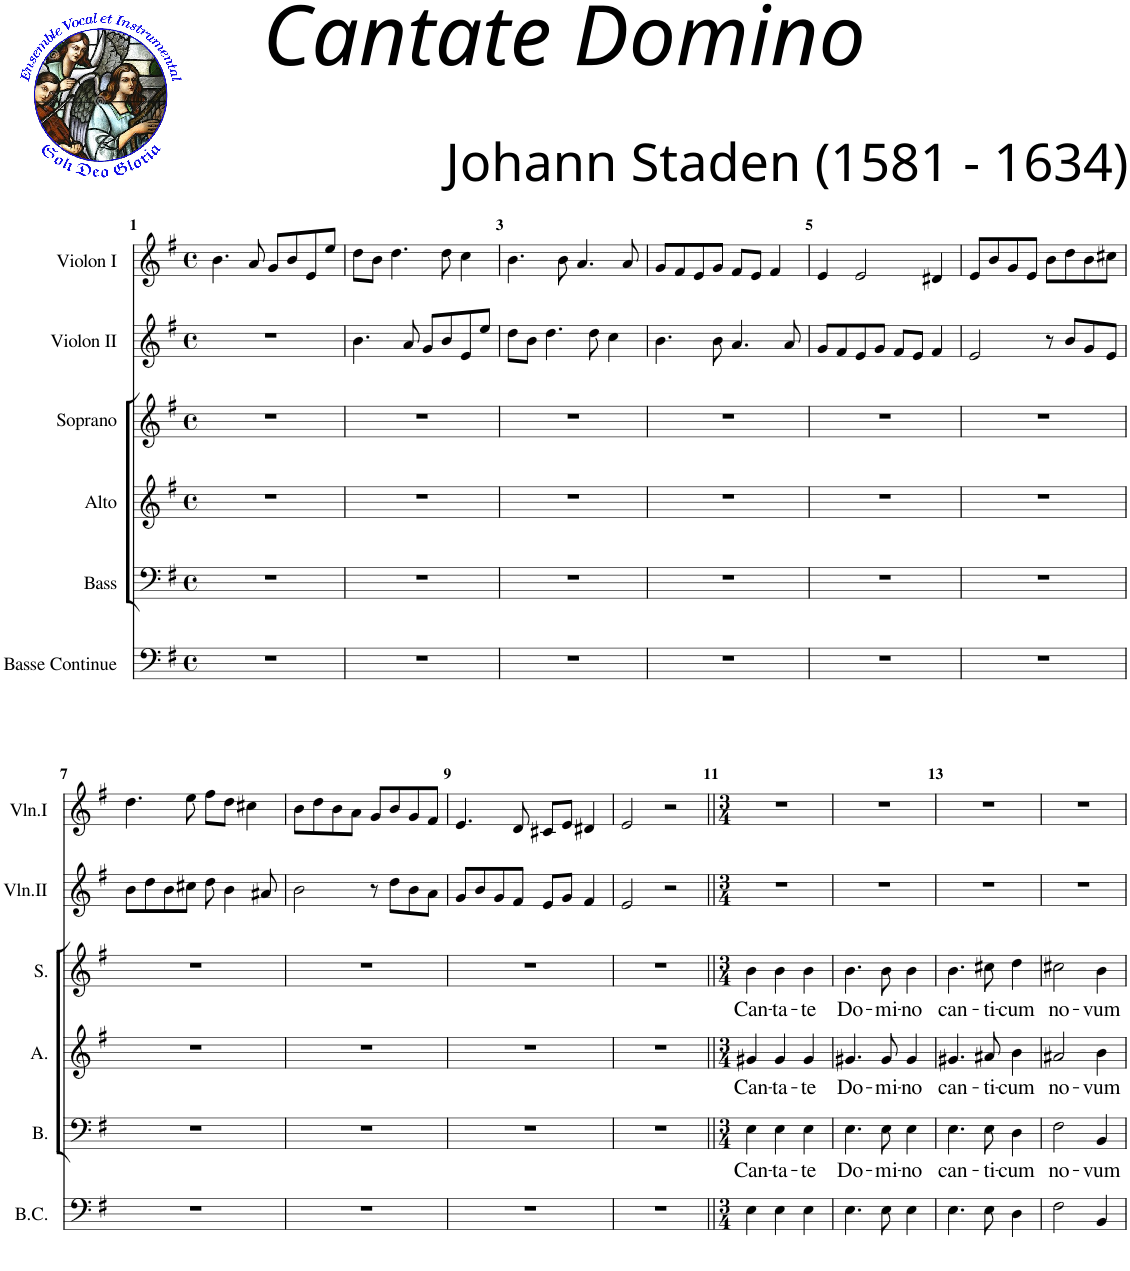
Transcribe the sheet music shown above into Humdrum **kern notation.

**kern	**kern	**text	**kern	**text	**kern	**text	**kern	**kern
*part6	*part5	*part5	*part4	*part4	*part3	*part3	*part2	*part1
*staff6	*staff5	*staff5	*staff4	*staff4	*staff3	*staff3	*staff2	*staff1
*I"Basse Continue	*I"Bass	*	*I"Alto	*	*I"Soprano	*	*I"Violon II	*I"Violon I
*I'B.C.	*I'B.	*	*I'A.	*	*I'S.	*	*I'Vln.II	*I'Vln.I
*clefF4	*clefF4	*	*clefG2	*	*clefG2	*	*clefG2	*clefG2
*k[f#]	*k[f#]	*	*k[f#]	*	*k[f#]	*	*k[f#]	*k[f#]
*M4/4	*M4/4	*	*M4/4	*	*M4/4	*	*M4/4	*M4/4
*met(c)	*met(c)	*	*met(c)	*	*met(c)	*	*met(c)	*met(c)
=1	=1	=1	=1	=1	=1	=1	=1	=1
1r	1r	.	1r	.	1r	.	1r	4.b\
.	.	.	.	.	.	.	.	8a/
.	.	.	.	.	.	.	.	8g/L
.	.	.	.	.	.	.	.	8b/
.	.	.	.	.	.	.	.	8e/
.	.	.	.	.	.	.	.	8ee/J
=2	=2	=2	=2	=2	=2	=2	=2	=2
1r	1r	.	1r	.	1r	.	4.b\	8dd\L
.	.	.	.	.	.	.	.	8b\J
.	.	.	.	.	.	.	.	4.dd\
.	.	.	.	.	.	.	8a/	.
.	.	.	.	.	.	.	8g/L	.
.	.	.	.	.	.	.	8b/	8dd\
.	.	.	.	.	.	.	8e/	4cc\
.	.	.	.	.	.	.	8ee/J	.
=3	=3	=3	=3	=3	=3	=3	=3	=3
1r	1r	.	1r	.	1r	.	8dd\L	4.b\
.	.	.	.	.	.	.	8b\J	.
.	.	.	.	.	.	.	4.dd\	.
.	.	.	.	.	.	.	.	8b\
.	.	.	.	.	.	.	.	4.a/
.	.	.	.	.	.	.	8dd\	.
.	.	.	.	.	.	.	4cc\	.
.	.	.	.	.	.	.	.	8a/
=4	=4	=4	=4	=4	=4	=4	=4	=4
1r	1r	.	1r	.	1r	.	4.b\	8g/L
.	.	.	.	.	.	.	.	8f#/
.	.	.	.	.	.	.	.	8e/
.	.	.	.	.	.	.	8b\	8g/J
.	.	.	.	.	.	.	4.a/	8f#/L
.	.	.	.	.	.	.	.	8e/J
.	.	.	.	.	.	.	.	4f#/
.	.	.	.	.	.	.	8a/	.
=5	=5	=5	=5	=5	=5	=5	=5	=5
1r	1r	.	1r	.	1r	.	8g/L	4e/
.	.	.	.	.	.	.	8f#/	.
.	.	.	.	.	.	.	8e/	2e/
.	.	.	.	.	.	.	8g/J	.
.	.	.	.	.	.	.	8f#/L	.
.	.	.	.	.	.	.	8e/J	.
.	.	.	.	.	.	.	4f#/	4d#X/
=6	=6	=6	=6	=6	=6	=6	=6	=6
1r	1r	.	1r	.	1r	.	2e/	8e/L
.	.	.	.	.	.	.	.	8b/
.	.	.	.	.	.	.	.	8g/
.	.	.	.	.	.	.	.	8e/J
.	.	.	.	.	.	.	8r	8b\L
.	.	.	.	.	.	.	8b/L	8dd\
.	.	.	.	.	.	.	8g/	8b\
.	.	.	.	.	.	.	8e/J	8cc#X\J
!!LO:LB:g=z
=7	=7	=7	=7	=7	=7	=7	=7	=7
1r	1r	.	1r	.	1r	.	8b\L	4.dd\
.	.	.	.	.	.	.	8dd\	.
.	.	.	.	.	.	.	8b\	.
.	.	.	.	.	.	.	8cc#X\J	8ee\
.	.	.	.	.	.	.	8dd\	8ff#\L
.	.	.	.	.	.	.	4b\	8dd\J
.	.	.	.	.	.	.	.	4cc#X\
.	.	.	.	.	.	.	8a#X/	.
=8	=8	=8	=8	=8	=8	=8	=8	=8
1r	1r	.	1r	.	1r	.	2b\	8b\L
.	.	.	.	.	.	.	.	8dd\
.	.	.	.	.	.	.	.	8b\
.	.	.	.	.	.	.	.	8a\J
.	.	.	.	.	.	.	8r	8g/L
.	.	.	.	.	.	.	8dd\L	8b/
.	.	.	.	.	.	.	8b\	8g/
.	.	.	.	.	.	.	8a\J	8f#/J
=9	=9	=9	=9	=9	=9	=9	=9	=9
1r	1r	.	1r	.	1r	.	8g/L	4.e/
.	.	.	.	.	.	.	8b/	.
.	.	.	.	.	.	.	8g/	.
.	.	.	.	.	.	.	8f#/J	8d/
.	.	.	.	.	.	.	8e/L	8c#X/L
.	.	.	.	.	.	.	8g/J	8e/J
.	.	.	.	.	.	.	4f#/	4d#X/
=10	=10	=10	=10	=10	=10	=10	=10	=10
1r	1r	.	1r	.	1r	.	2e/	2e/
.	.	.	.	.	.	.	2r	2r
=11||	=11||	=11||	=11||	=11||	=11||	=11||	=11||	=11||
*M3/4	*M3/4	*	*M3/4	*	*M3/4	*	*M3/4	*M3/4
!	!	!LO:LY:b	!	!LO:LY:b	!	!LO:LY:b	!	!
4E\	4E\	Can-	4g#X/	Can-	4b\	Can-	2.r	2.r
!	!	!LO:LY:b	!	!LO:LY:b	!	!LO:LY:b	!	!
4E\	4E\	-ta-	4g#/	-ta-	4b\	-ta-	.	.
!	!	!LO:LY:b	!	!LO:LY:b	!	!LO:LY:b	!	!
4E\	4E\	-te	4g#/	-te	4b\	-te	.	.
=12	=12	=12	=12	=12	=12	=12	=12	=12
!	!	!LO:LY:b	!	!LO:LY:b	!	!LO:LY:b	!	!
4.E\	4.E\	Do-	4.g#X/	Do-	4.b\	Do-	2.r	2.r
!	!	!LO:LY:b	!	!LO:LY:b	!	!LO:LY:b	!	!
8E\	8E\	-mi-	8g#/	-mi-	8b\	-mi-	.	.
!	!	!LO:LY:b	!	!LO:LY:b	!	!LO:LY:b	!	!
4E\	4E\	-no	4g#/	-no	4b\	-no	.	.
=13	=13	=13	=13	=13	=13	=13	=13	=13
!	!	!LO:LY:b	!	!LO:LY:b	!	!LO:LY:b	!	!
4.E\	4.E\	can-	4.g#X/	can-	4.b\	can-	2.r	2.r
!	!	!LO:LY:b	!	!LO:LY:b	!	!LO:LY:b	!	!
8E\	8E\	-ti-	8a#X/	-ti-	8cc#X\	-ti-	.	.
!	!	!LO:LY:b	!	!LO:LY:b	!	!LO:LY:b	!	!
4D\	4D\	-cum	4b\	-cum	4dd\	-cum	.	.
=14	=14	=14	=14	=14	=14	=14	=14	=14
!	!	!LO:LY:b	!	!LO:LY:b	!	!LO:LY:b	!	!
2F#\	2F#\	no-	2a#X/	no-	2cc#X\	no-	2.r	2.r
!	!	!LO:LY:b	!	!LO:LY:b	!	!LO:LY:b	!	!
4BB/	4BB/	-vum	4b\	-vum	4b\	-vum	.	.
=	=	=	=	=	=	=	=	=
*-	*-	*-	*-	*-	*-	*-	*-	*-
